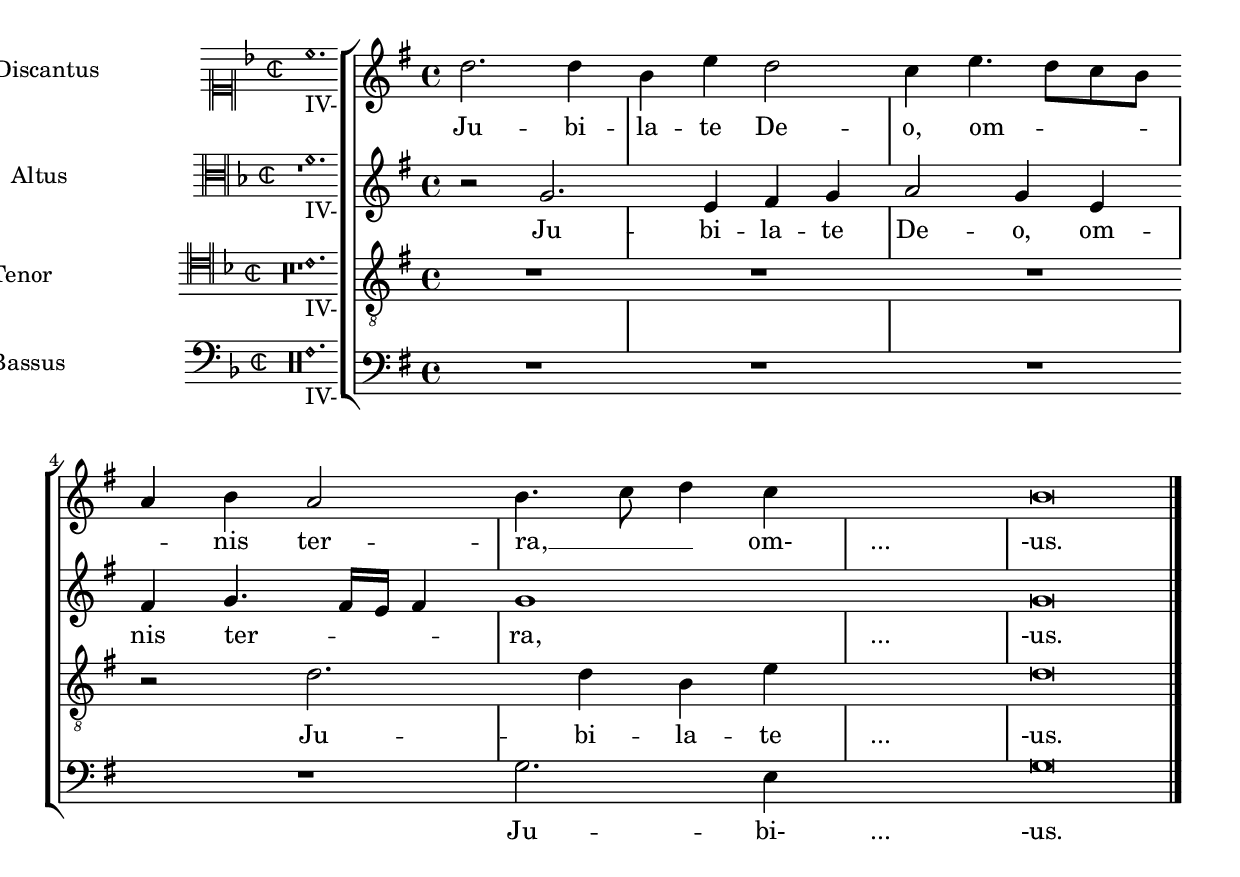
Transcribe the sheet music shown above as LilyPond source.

%% DO NOT EDIT this file manually; it is automatically
%% generated from LSR http://lsr.dsi.unimi.it
%% Make any changes in LSR itself, or in Documentation/snippets/new/ ,
%% and then run scripts/auxiliar/makelsr.py
%%
%% This file is in the public domain.
\version "2.17.30"

\header {
  lsrtags = "ancient-notation, specific-notation, tweaks-and-overrides, workaround"

  texidoc = "
As a workaround to get real incipits which are independent from the
main score these are included as a markup into the field normally used
for the instrument name. As for now lyrics can only be added as a
direct markup. It doesn't unfortunately conform with the spacing of the
main lyrics.

"
  doctitle = "Transcription of Ancient music with incipit"
} % begin verbatim


global = {
  \set Score.skipBars = ##t
  \key g \major
  \time 4/4
  %make the staff lines invisible on staves
  \hide Staff.BarLine
  \skip 1*8 % the actual music
  % let finis bar go through all staves
  \override Staff.BarLine.transparent = ##f
  % finis bar
  \bar "|."
}

discantusNotes = {
  \transpose c' c'' {
    \clef treble
    d'2. d'4 |
    b e' d'2 |
    c'4 e'4.( d'8 c' b |
    a4) b a2 |
    b4.( c'8 d'4) c'4 |
    \once \hide NoteHead c'1 |
    b\breve |
  }
}

discantusLyrics = \lyricmode {
  Ju -- bi -- |
  la -- te De -- |
  o, om --
  nis ter -- |
  ra, __ om- |
  "..." |
  -us. |
}

altusNotes = {
  \transpose c' c'' {
    \clef treble
    r2 g2. e4 fis g | % two bars
    a2 g4 e |
    fis g4.( fis16 e fis4) |
    g1 |
    \once \hide NoteHead g1 |
    g\breve |
  }
}

altusLyrics = \lyricmode {
  Ju -- bi -- la -- te | % two bars
  De -- o, om -- |
  nis ter -- ra, |
  "..." |
  -us. |
}

tenorNotes = {
  \transpose c' c' {
    \clef "treble_8"
    R1 |
    R1 |
    R1 |
    r2 d'2. d'4 b e' | % two bars
    \once \hide NoteHead e'1 |
    d'\breve |
  }
}

tenorLyrics = \lyricmode {
  Ju -- bi -- la -- te | % two bars
  "..." |
  -us.
}

bassusNotes = {
  \transpose c' c' {
    \clef bass
    R1 |
    R1 |
    R1 |
    R1 |
    g2. e4 |
    \once \hide NoteHead e1 |
    g\breve |
  }
}

bassusLyrics = \lyricmode {
  Ju -- bi- |
  "..." |
  -us.
}

incipitDiscantus = \markup {
  \score {
    {
      \set Staff.instrumentName = #"Discantus "
      \override NoteHead.style = #'neomensural
      \override Rest.style = #'neomensural
      \override Staff.TimeSignature.style = #'neomensural
      \cadenzaOn
      \clef "neomensural-c1"
      \key f \major
      \time 2/2
      c''1._"IV-" s2  %two bars
      \skip 1*8 % eight bars
    }
    \layout {
      \context {
        \Voice
        \remove "Ligature_bracket_engraver"
        \consists "Mensural_ligature_engraver"
      }
      line-width = 4.5\cm
    }
  }
}

incipitAltus = \markup {
  \score {
    {
      \set Staff.instrumentName = #"Altus "
      \override NoteHead.style = #'neomensural
      \override Rest.style = #'neomensural
      \override Staff.TimeSignature.style = #'neomensural
      \cadenzaOn
      \clef "neomensural-c3"
      \key f \major
      \time 2/2
      r1        % one bar
      f'1._"IV-" s2   % two bars
      \skip 1*7 % seven bars
    }
    \layout {
      \context {
        \Voice
        \remove "Ligature_bracket_engraver"
        \consists "Mensural_ligature_engraver"
      }
      line-width = 4.5\cm
    }
  }
}

incipitTenor = \markup {
  \score {
    {
      \set Staff.instrumentName = #"Tenor  "
      \override NoteHead.style = #'neomensural
      \override Rest.style = #'neomensural
      \override Staff.TimeSignature.style = #'neomensural
      \cadenzaOn
      \clef "neomensural-c4"
      \key f \major
      \time 2/2
      r\longa   % four bars
      r\breve   % two bars
      r1        % one bar
      c'1._"IV-" s2   % two bars
      \skip 1   % one bar
    }
    \layout {
      \context {
        \Voice
        \remove "Ligature_bracket_engraver"
        \consists "Mensural_ligature_engraver"
      }
      line-width = 4.5\cm
    }
  }
}

incipitBassus = \markup {
  \score {
    {
      \set Staff.instrumentName = #"Bassus  "
      \override NoteHead.style = #'neomensural
      \override Rest.style = #'neomensural
      \override Staff.TimeSignature.style = #'neomensural
      \cadenzaOn
      \clef "bass"
      \key f \major
      \time 2/2
      % incipit
      r\maxima  % eight bars
      f1._"IV-" s2    % two bars
    }
    \layout {
      \context {
        \Voice
        \remove "Ligature_bracket_engraver"
        \consists "Mensural_ligature_engraver"
      }
      line-width = 4.5\cm
    }
  }
}

%StaffGroup is used instead of ChoirStaff to get bar lines between systems
\score {
  <<
    \new StaffGroup = choirStaff <<
      \new Voice = "discantusNotes" <<
        \global
        \set Staff.instrumentName = \incipitDiscantus
        \discantusNotes
      >>
      \new Lyrics = "discantusLyrics" \lyricsto discantusNotes { \discantusLyrics }

      \new Voice = "altusNotes" <<
        \global
        \set Staff.instrumentName = \incipitAltus
        \altusNotes
      >>
      \new Lyrics = "altusLyrics" \lyricsto altusNotes { \altusLyrics }

      \new Voice = "tenorNotes" <<
        \global
        \set Staff.instrumentName = \incipitTenor
        \tenorNotes
      >>
      \new Lyrics = "tenorLyrics" \lyricsto tenorNotes { \tenorLyrics }

      \new Voice = "bassusNotes" <<
        \global
        \set Staff.instrumentName = \incipitBassus
        \bassusNotes
      >>
    >>
    \new Lyrics = "bassusLyrics" \lyricsto bassusNotes { \bassusLyrics }
    %Keep the bass lyrics outside of the staff group to avoid bar lines
    %between the lyrics.
  >>

  \layout {
    \context {
      \Score
      % no bars in staves
      \hide BarLine
    }
    % the next three instructions keep the lyrics between the bar lines
    \context {
      \Lyrics
      \consists "Bar_engraver"
      \hide BarLine
    }
    \context {
      \StaffGroup
      \consists "Separating_line_group_engraver"
    }
    \context {
      \Voice
      % no slurs
      \hide Slur
      % Comment in the below "\remove" command to allow line
      % breaking also at those barlines where a note overlaps
      % into the next bar.  The command is commented out in this
      % short example score, but especially for large scores, you
      % will typically yield better line breaking and thus improve
      % overall spacing if you comment in the following command.
      %\remove "Forbid_line_break_engraver"
    }
    indent = 5\cm
  }
}
